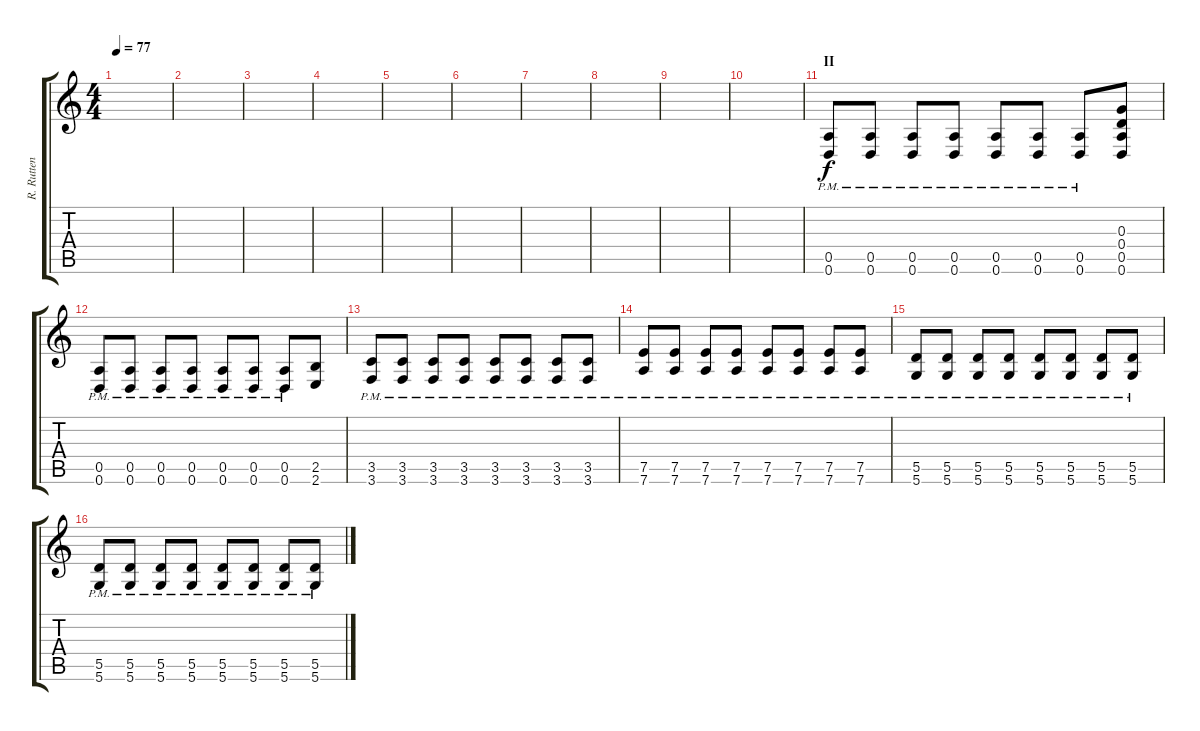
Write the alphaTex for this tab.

\track ("R. Rutten" "R. Rutten") {instrument distortionguitar}
\staff {score tabs}
\tuning (E4 B3 G3 D3 A2 D2) {hide}
\ts (4 4)
\tempo 77
\clef g2
\ks c
|
|
|
|
|
|
|
|
|
|
\section ("" "II")
(0.5{pm} 0.6{pm}).8 (0.5{pm} 0.6{pm}).8 (0.5{pm} 0.6{pm}).8 (0.5{pm} 0.6{pm}).8 (0.5{pm} 0.6{pm}).8 (0.5{pm} 0.6{pm}).8 (0.5{pm} 0.6{pm}).8 (0.3 0.4 0.5 0.6).8 |
(0.5{pm} 0.6{pm}).8 (0.5{pm} 0.6{pm}).8 (0.5{pm} 0.6{pm}).8 (0.5{pm} 0.6{pm}).8 (0.5{pm} 0.6{pm}).8 (0.5{pm} 0.6{pm}).8 (0.5{pm} 0.6{pm}).8 (2.5 2.6).8 |
(3.5{pm} 3.6{pm}).8 (3.5{pm} 3.6{pm}).8 (3.5{pm} 3.6{pm}).8 (3.5{pm} 3.6{pm}).8 (3.5{pm} 3.6{pm}).8 (3.5{pm} 3.6{pm}).8 (3.5{pm} 3.6{pm}).8 (3.5{pm} 3.6{pm}).8 |
(7.5{pm} 7.6{pm}).8 (7.5{pm} 7.6{pm}).8 (7.5{pm} 7.6{pm}).8 (7.5{pm} 7.6{pm}).8 (7.5{pm} 7.6{pm}).8 (7.5{pm} 7.6{pm}).8 (7.5{pm} 7.6{pm}).8 (7.5{pm} 7.6{pm}).8 |
(5.5{pm} 5.6{pm}).8 (5.5{pm} 5.6{pm}).8 (5.5{pm} 5.6{pm}).8 (5.5{pm} 5.6{pm}).8 (5.5{pm} 5.6{pm}).8 (5.5{pm} 5.6{pm}).8 (5.5{pm} 5.6{pm}).8 (5.5{pm} 5.6{pm}).8 |
(5.5{pm} 5.6{pm}).8 (5.5{pm} 5.6{pm}).8 (5.5{pm} 5.6{pm}).8 (5.5{pm} 5.6{pm}).8 (5.5{pm} 5.6{pm}).8 (5.5{pm} 5.6{pm}).8 (5.5{pm} 5.6{pm}).8 (5.5{pm} 5.6{pm}).8
